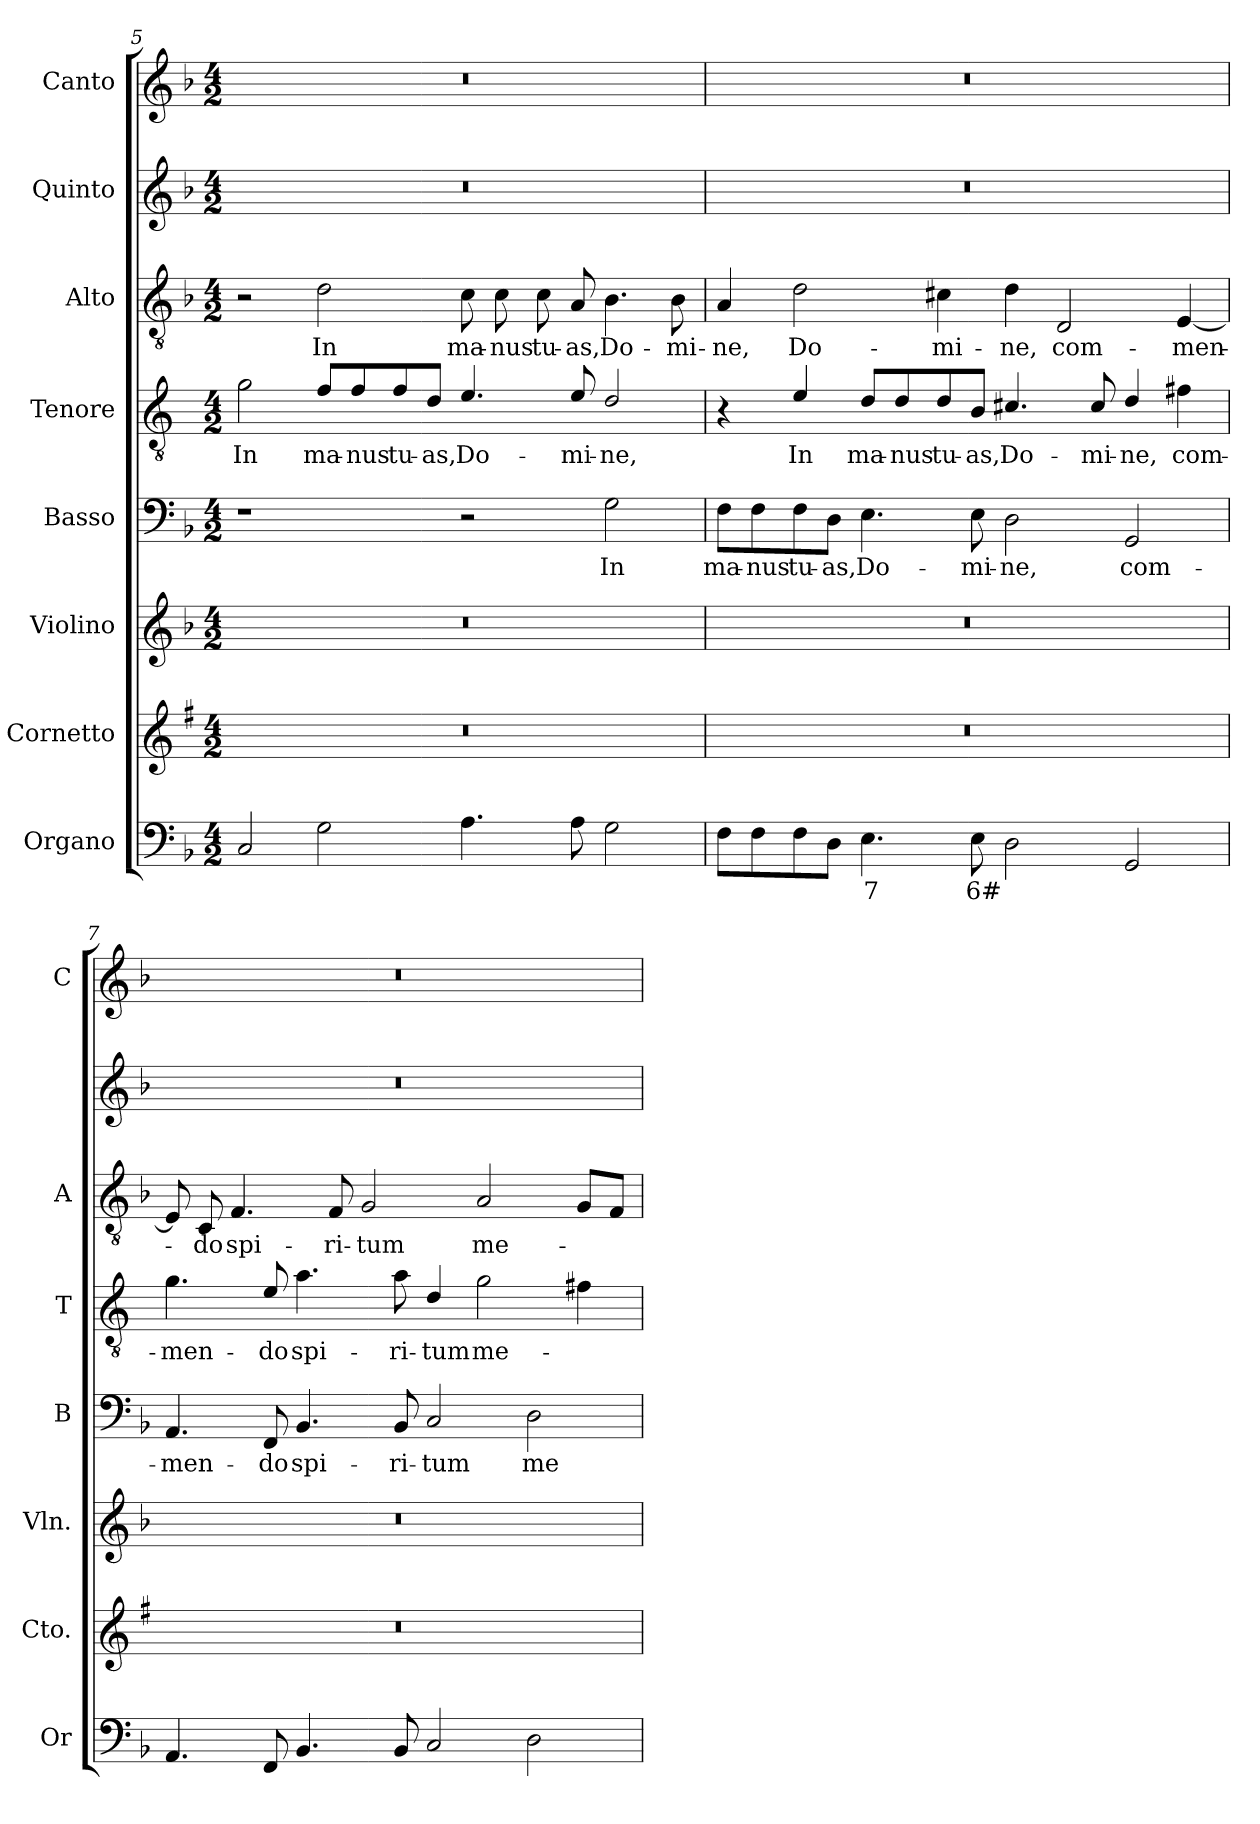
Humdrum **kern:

**kern	**text	**kern	**kern	**kern	**text	**kern	**text	**kern	**text	**kern	**kern
*part8	*part8	*part7	*part6	*part5	*part5	*part4	*part4	*part3	*part3	*part2	*part1
*staff8	*staff8	*staff7	*staff6	*staff5	*staff5	*staff4	*staff4	*staff3	*staff3	*staff2	*staff1
*I"Organo	*	*I"Cornetto	*I"Violino	*I"Basso	*	*I"Tenore	*	*I"Alto	*	*I"Quinto	*I"Canto
*I'Or	*	*I'Cto.	*I'Vln.	*I'B	*	*I'T	*	*I'A	*	*	*I'C
*clefF4	*	*clefG2	*clefG2	*clefF4	*	*clefGv2	*	*clefGv2	*	*clefG2	*clefG2
*	*	*ITrd1c2	*	*	*	*ITrd4c7	*	*	*	*	*
*k[b-]	*	*k[b-]	*k[b-]	*k[b-]	*	*k[b-]	*	*k[b-]	*	*k[b-]	*k[b-]
*F:	*	*F:	*F:	*F:	*	*F:	*	*F:	*	*F:	*F:
*M4/2	*	*M4/2	*M4/2	*M4/2	*	*M4/2	*	*M4/2	*	*M4/2	*M4/2
=5	=5	=5	=5	=5	=5	=5	=5	=5	=5	=5	=5
!	!	!	!	!	!	!	!LO:LY:b	!	!	!	!
2C/	.	0r	0r	1r	.	2c\	In	2r	.	0r	0r
!	!	!	!	!	!	!	!LO:LY:b	!	!LO:LY:b	!	!
2G\	.	.	.	.	.	8B-/L	ma-	2d\	In	.	.
!	!	!	!	!	!	!	!LO:LY:b	!	!	!	!
.	.	.	.	.	.	8B-/	-nus	.	.	.	.
!	!	!	!	!	!	!	!LO:LY:b	!	!	!	!
.	.	.	.	.	.	8B-/	tu-	.	.	.	.
!	!	!	!	!	!	!	!LO:LY:b	!	!	!	!
.	.	.	.	.	.	8G/J	-as,	.	.	.	.
!	!	!	!	!	!	!	!LO:LY:b	!	!LO:LY:b	!	!
4.A\	.	.	.	2r	.	4.A/	Do-	8c\	ma-	.	.
!	!	!	!	!	!	!	!	!	!LO:LY:b	!	!
.	.	.	.	.	.	.	.	8c\	-nus	.	.
!	!	!	!	!	!	!	!	!	!LO:LY:b	!	!
.	.	.	.	.	.	.	.	8c\	tu-	.	.
!	!	!	!	!	!	!	!LO:LY:b	!	!LO:LY:b	!	!
8A\	.	.	.	.	.	8A/	-mi-	8A/	-as,	.	.
!	!	!	!	!	!LO:LY:b	!	!LO:LY:b	!	!LO:LY:b	!	!
2G\	.	.	.	2G\	In	2G/	-ne,	4.B-\	Do-	.	.
!	!	!	!	!	!	!	!	!	!LO:LY:b	!	!
.	.	.	.	.	.	.	.	8B-\	-mi-	.	.
!!LO:PB:g=z
=6	=6	=6	=6	=6	=6	=6	=6	=6	=6	=6	=6
!	!	!	!	!	!LO:LY:b	!	!	!	!LO:LY:b	!	!
8F\L	.	0r	0r	8F\L	ma-	4r	.	4A/	-ne,	0r	0r
!	!	!	!	!	!LO:LY:b	!	!	!	!	!	!
8F\	.	.	.	8F\	-nus	.	.	.	.	.	.
!	!	!	!	!	!LO:LY:b	!	!LO:LY:b	!	!LO:LY:b	!	!
8F\	.	.	.	8F\	tu-	4A/	In	2d\	Do-	.	.
!	!	!	!	!	!LO:LY:b	!	!	!	!	!	!
8D\J	.	.	.	8D\J	-as,	.	.	.	.	.	.
!	!LO:LY:b	!	!	!	!LO:LY:b	!	!LO:LY:b	!	!	!	!
4.E\	7	.	.	4.E\	Do-	8G/L	ma-	.	.	.	.
!	!	!	!	!	!	!	!LO:LY:b	!	!	!	!
.	.	.	.	.	.	8G/	-nus	.	.	.	.
!	!	!	!	!	!	!	!LO:LY:b	!	!LO:LY:b	!	!
.	.	.	.	.	.	8G/	tu-	4c#X\	-mi-	.	.
!	!LO:LY:b	!	!	!	!LO:LY:b	!	!LO:LY:b	!	!	!	!
8E\	6#	.	.	8E\	-mi-	8E/J	-as,	.	.	.	.
!	!	!	!	!	!LO:LY:b	!	!LO:LY:b	!	!LO:LY:b	!	!
2D\	.	.	.	2D\	-ne,	4.F#X/	Do-	4d\	-ne,	.	.
!	!	!	!	!	!	!	!	!	!LO:LY:b	!	!
.	.	.	.	.	.	.	.	2D/	com-	.	.
!	!	!	!	!	!	!	!LO:LY:b	!	!	!	!
.	.	.	.	.	.	8F#/	-mi-	.	.	.	.
!	!	!	!	!	!LO:LY:b	!	!LO:LY:b	!	!	!	!
2GG/	.	.	.	2GG/	com-	4G/	-ne,	.	.	.	.
!	!	!	!	!	!	!	!LO:LY:b	!	!LO:LY:b	!	!
.	.	.	.	.	.	4Bn\	com-	[4E/	-men-	.	.
=7	=7	=7	=7	=7	=7	=7	=7	=7	=7	=7	=7
!	!	!	!	!	!LO:LY:b	!	!LO:LY:b	!	!	!	!
4.AA/	.	0r	0r	4.AA/	-men-	4.c\	-men-	8E/]	.	0r	0r
!	!	!	!	!	!	!	!	!	!LO:LY:b	!	!
.	.	.	.	.	.	.	.	8C/	-do	.	.
!	!	!	!	!	!	!	!	!	!LO:LY:b	!	!
.	.	.	.	.	.	.	.	4.F/	spi-	.	.
!	!	!	!	!	!LO:LY:b	!	!LO:LY:b	!	!	!	!
8FF/	.	.	.	8FF/	-do	8A/	-do	.	.	.	.
!	!	!	!	!	!LO:LY:b	!	!LO:LY:b	!	!	!	!
4.BB-/	.	.	.	4.BB-/	spi-	4.d\	spi-	.	.	.	.
!	!	!	!	!	!	!	!	!	!LO:LY:b	!	!
.	.	.	.	.	.	.	.	8F/	-ri-	.	.
!	!	!	!	!	!	!	!	!	!LO:LY:b	!	!
.	.	.	.	.	.	.	.	2G/	-tum	.	.
!	!	!	!	!	!LO:LY:b	!	!LO:LY:b	!	!	!	!
8BB-/	.	.	.	8BB-/	-ri-	8d\	-ri-	.	.	.	.
!	!	!	!	!	!LO:LY:b	!	!LO:LY:b	!	!	!	!
2C/	.	.	.	2C/	-tum	4G/	-tum	.	.	.	.
!	!	!	!	!	!	!	!LO:LY:b	!	!LO:LY:b	!	!
.	.	.	.	.	.	2c\	me-	2A/	me-	.	.
!	!	!	!	!	!LO:LY:b	!	!	!	!	!	!
2D\	.	.	.	2D\	me-	.	.	.	.	.	.
.	.	.	.	.	.	4Bn\	.	8G/L	.	.	.
.	.	.	.	.	.	.	.	8F/J	.	.	.
=	=	=	=	=	=	=	=	=	=	=	=
*-	*-	*-	*-	*-	*-	*-	*-	*-	*-	*-	*-
